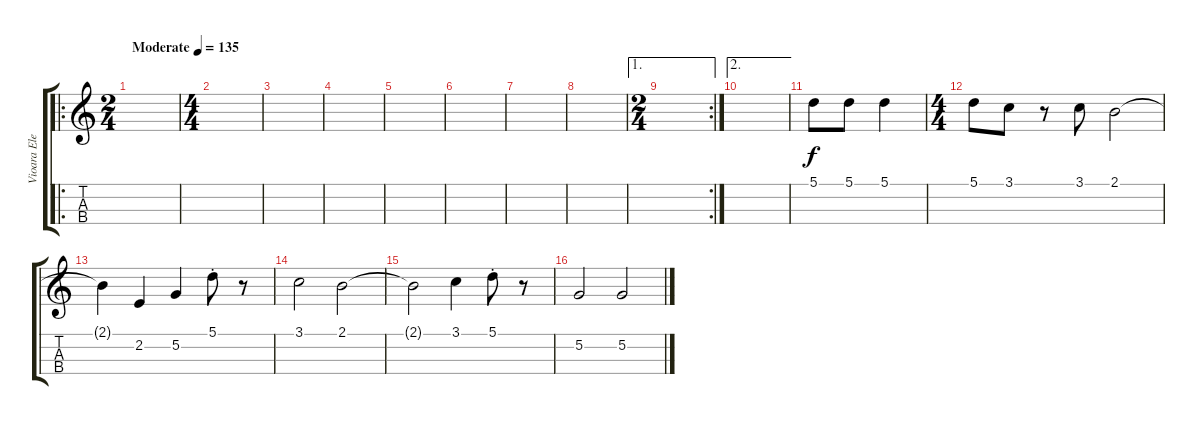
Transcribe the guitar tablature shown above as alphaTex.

\track ("Vioara Electrica" "Vioara Ele") {instrument violin}
\staff {score tabs}
\tuning (A4 D4 G3 C3) {hide}
\ro
\ts (2 4)
\tempo (135 "Moderate")
\clef g2
\ks c
|
\ts (4 4)
|
|
|
|
|
|
|
\ae 1
\rc 2
\ts (2 4)
|
\ae 2
|
5.1.8 5.1.8 5.1.4 |
\ts (4 4)
5.1.8 3.1.8 r.8 3.1.8 2.1.2 |
2.1{t}.4 2.2.4 5.2.4 5.1{st}.8 r.8 |
3.1.2 2.1.2 |
2.1{t}.2 3.1.4 5.1{st}.8 r.8 |
5.2.2 5.2.2
